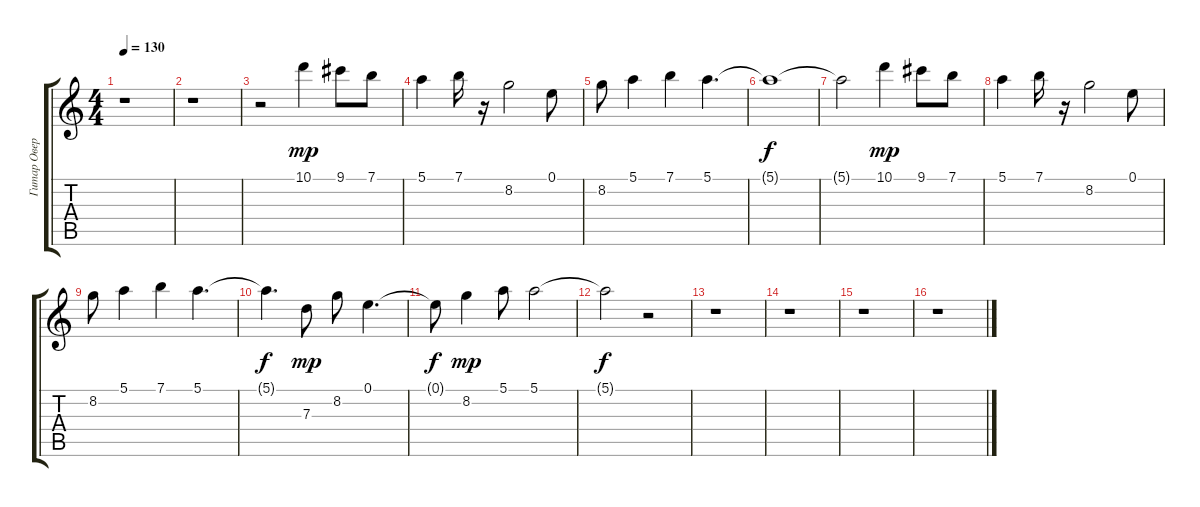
\track ("Гитар Овердрайв" "Гитар Овер") {instrument overdrivenguitar}
\staff {score tabs}
\tuning (E4 B3 G3 D3 A2 E2) {hide}
\ts (4 4)
\tempo 130
\clef g2
\ks c
r.1{dy f} |
r.1 |
r.2 10.1.4{dy mp} 9.1.8 7.1.8 |
5.1.4 7.1.16 r.16 8.2.2 0.1.8 |
8.2.8 5.1.4 7.1.4 5.1.4{d} |
5.1{t}.1{dy f} |
5.1{t}.2 10.1.4{dy mp} 9.1.8 7.1.8 |
5.1.4 7.1.16 r.16 8.2.2 0.1.8 |
8.2.8 5.1.4 7.1.4 5.1.4{d} |
5.1{t}.4{d dy f} 7.3.8{dy mp} 8.2.8 0.1.4{d} |
0.1{t}.8{dy f} 8.2.4{dy mp} 5.1.8 5.1.2 |
5.1{t}.2{dy f} r.2 |
r.1 |
r.1 |
r.1 |
r.1
